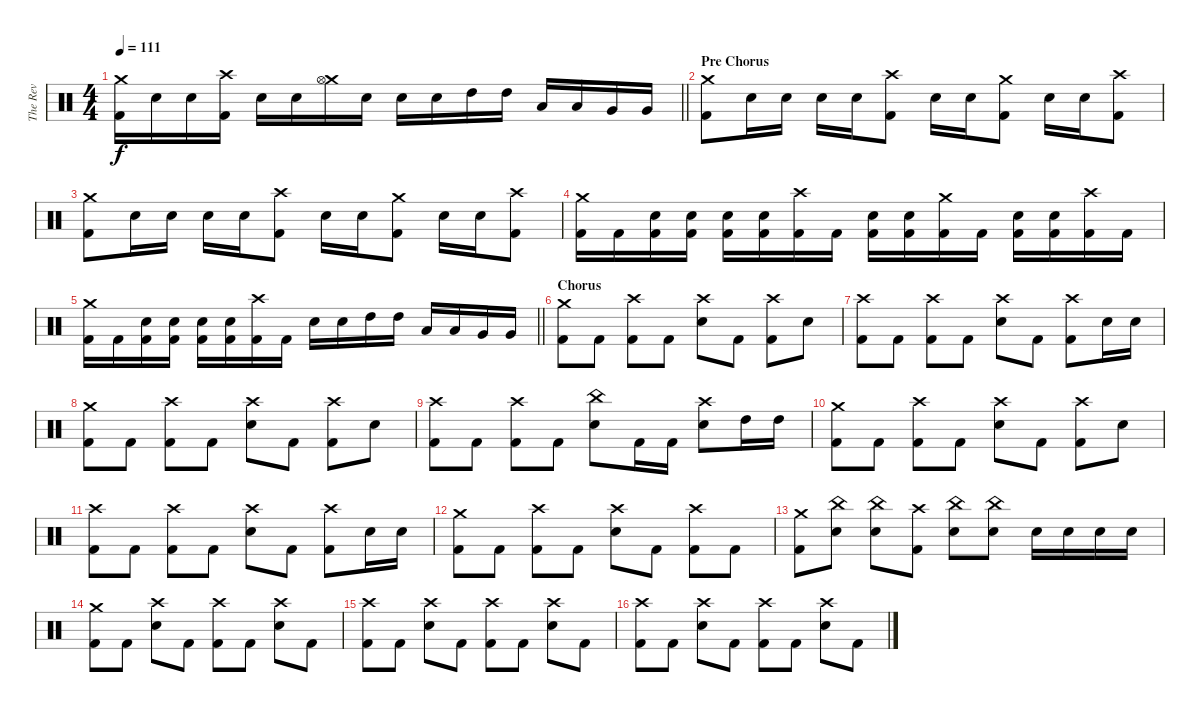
\track ("The Rev" "The Rev") {instrument percussion}
\staff {score}
\articulation defaults
\ts (4 4)
\tempo 111
\clef neutral
\barLineRight lightlight
\ks c
("Crash medium (hit)" "Kick (hit) 2").16{dy f} "Snare (hit) 2".16 "Snare (hit) 2".16 ("Crash high (hit)" "Kick (hit) 2").16 "Snare (hit) 2".16 "Snare (hit) 2".16 ("Crash medium (hit)" "Hi-Hat (open)").16 "Snare (hit) 2".16 "Snare (hit) 2".16 "Snare (hit) 2".16 "High Tom (hit)".16 "High Tom (hit)".16 "Low Tom (hit)".16 "Low Tom (hit)".16 "Very Low Tom (hit)".16 "Very Low Tom (hit)".16 |
\section ("" "Pre Chorus")
("Crash medium (hit)" "Kick (hit) 2").8 "Snare (hit) 2".16 "Snare (hit) 2".16 "Snare (hit) 2".16 "Snare (hit) 2".16 ("Crash high (hit)" "Kick (hit) 2").8 "Snare (hit) 2".16 "Snare (hit) 2".16 ("Crash medium (hit)" "Kick (hit) 2").8 "Snare (hit) 2".16 "Snare (hit) 2".16 ("Crash high (hit)" "Kick (hit) 2").8 |
("Crash medium (hit)" "Kick (hit) 2").8 "Snare (hit) 2".16 "Snare (hit) 2".16 "Snare (hit) 2".16 "Snare (hit) 2".16 ("Crash high (hit)" "Kick (hit) 2").8 "Snare (hit) 2".16 "Snare (hit) 2".16 ("Crash medium (hit)" "Kick (hit) 2").8 "Snare (hit) 2".16 "Snare (hit) 2".16 ("Crash high (hit)" "Kick (hit) 2").8 |
("Crash medium (hit)" "Kick (hit) 2").16 "Kick (hit) 2".16 ("Snare (hit) 2" "Kick (hit) 2").16 ("Snare (hit) 2" "Kick (hit) 2").16 ("Snare (hit) 2" "Kick (hit) 2").16 ("Snare (hit) 2" "Kick (hit) 2").16 ("Crash high (hit)" "Kick (hit) 2").16 "Kick (hit) 2".16 ("Snare (hit) 2" "Kick (hit) 2").16 ("Snare (hit) 2" "Kick (hit) 2").16 ("Crash medium (hit)" "Kick (hit) 2").16 "Kick (hit) 2".16 ("Snare (hit) 2" "Kick (hit) 2").16 ("Snare (hit) 2" "Kick (hit) 2").16 ("Crash high (hit)" "Kick (hit) 2").16 "Kick (hit) 2".16 |
\barLineRight lightlight
("Crash medium (hit)" "Kick (hit) 2").16 "Kick (hit) 2".16 ("Snare (hit) 2" "Kick (hit) 2").16 ("Snare (hit) 2" "Kick (hit) 2").16 ("Snare (hit) 2" "Kick (hit) 2").16 ("Snare (hit) 2" "Kick (hit) 2").16 ("Crash high (hit)" "Kick (hit) 2").16 "Kick (hit) 2".16 "Snare (hit) 2".16 "Snare (hit) 2".16 "High Tom (hit)".16 "High Tom (hit)".16 "Low Tom (hit)".16 "Low Tom (hit)".16 "Very Low Tom (hit)".16 "Very Low Tom (hit)".16 |
\section ("" "Chorus")
("Crash medium (hit)" "Kick (hit) 2").8 "Kick (hit) 2".8 ("Crash high (hit)" "Kick (hit) 2").8 "Kick (hit) 2".8 ("Crash high (hit)" "Snare (hit) 2").8 "Kick (hit) 2".8 ("Crash high (hit)" "Kick (hit) 2").8 "Snare (hit) 2".8 |
("Crash high (hit)" "Kick (hit) 2").8 "Kick (hit) 2".8 ("Crash high (hit)" "Kick (hit) 2").8 "Kick (hit) 2".8 ("Crash high (hit)" "Snare (hit) 2").8 "Kick (hit) 2".8 ("Crash high (hit)" "Kick (hit) 2").8 "Snare (hit) 2".16 "Snare (hit) 2".16 |
("Crash medium (hit)" "Kick (hit) 2").8 "Kick (hit) 2".8 ("Crash high (hit)" "Kick (hit) 2").8 "Kick (hit) 2".8 ("Crash high (hit)" "Snare (hit) 2").8 "Kick (hit) 2".8 ("Crash high (hit)" "Kick (hit) 2").8 "Snare (hit) 2".8 |
("Crash high (hit)" "Kick (hit) 2").8 "Kick (hit) 2".8 ("Crash high (hit)" "Kick (hit) 2").8 "Kick (hit) 2".8 ("China (hit)" "Snare (hit) 2").8 "Kick (hit) 2".16 "Kick (hit) 2".16 ("Crash high (hit)" "Snare (hit) 2").8 "High Tom (hit)".16 "High Tom (hit)".16 |
("Crash medium (hit)" "Kick (hit) 2").8 "Kick (hit) 2".8 ("Crash high (hit)" "Kick (hit) 2").8 "Kick (hit) 2".8 ("Crash high (hit)" "Snare (hit) 2").8 "Kick (hit) 2".8 ("Crash high (hit)" "Kick (hit) 2").8 "Snare (hit) 2".8 |
("Crash high (hit)" "Kick (hit) 2").8 "Kick (hit) 2".8 ("Crash high (hit)" "Kick (hit) 2").8 "Kick (hit) 2".8 ("Crash high (hit)" "Snare (hit) 2").8 "Kick (hit) 2".8 ("Crash high (hit)" "Kick (hit) 2").8 "Snare (hit) 2".16 "Snare (hit) 2".16 |
("Crash medium (hit)" "Kick (hit) 2").8 "Kick (hit) 2".8 ("Crash high (hit)" "Kick (hit) 2").8 "Kick (hit) 2".8 ("Crash high (hit)" "Snare (hit) 2").8 "Kick (hit) 2".8 ("Crash high (hit)" "Kick (hit) 2").8 "Kick (hit) 2".8 |
("Crash medium (hit)" "Kick (hit) 2").8 ("China (hit)" "Snare (hit) 2").8 ("China (hit)" "Snare (hit) 2").8 ("Crash high (hit)" "Kick (hit) 2").8 ("China (hit)" "Snare (hit) 2").8 ("China (hit)" "Snare (hit) 2").8 "Snare (hit) 2".16 "Snare (hit) 2".16 "Snare (hit) 2".16 "Snare (hit) 2".16 |
("Crash medium (hit)" "Kick (hit) 2").8 "Kick (hit) 2".8 ("Crash high (hit)" "Snare (hit) 2").8 "Kick (hit) 2".8 ("Crash high (hit)" "Kick (hit) 2").8 "Kick (hit) 2".8 ("Crash high (hit)" "Snare (hit) 2").8 "Kick (hit) 2".8 |
("Crash high (hit)" "Kick (hit) 2").8 "Kick (hit) 2".8 ("Crash high (hit)" "Snare (hit) 2").8 "Kick (hit) 2".8 ("Crash high (hit)" "Kick (hit) 2").8 "Kick (hit) 2".8 ("Crash high (hit)" "Snare (hit) 2").8 "Kick (hit) 2".8 |
("Crash high (hit)" "Kick (hit) 2").8 "Kick (hit) 2".8 ("Crash high (hit)" "Snare (hit) 2").8 "Kick (hit) 2".8 ("Crash high (hit)" "Kick (hit) 2").8 "Kick (hit) 2".8 ("Crash high (hit)" "Snare (hit) 2").8 "Kick (hit) 2".8
